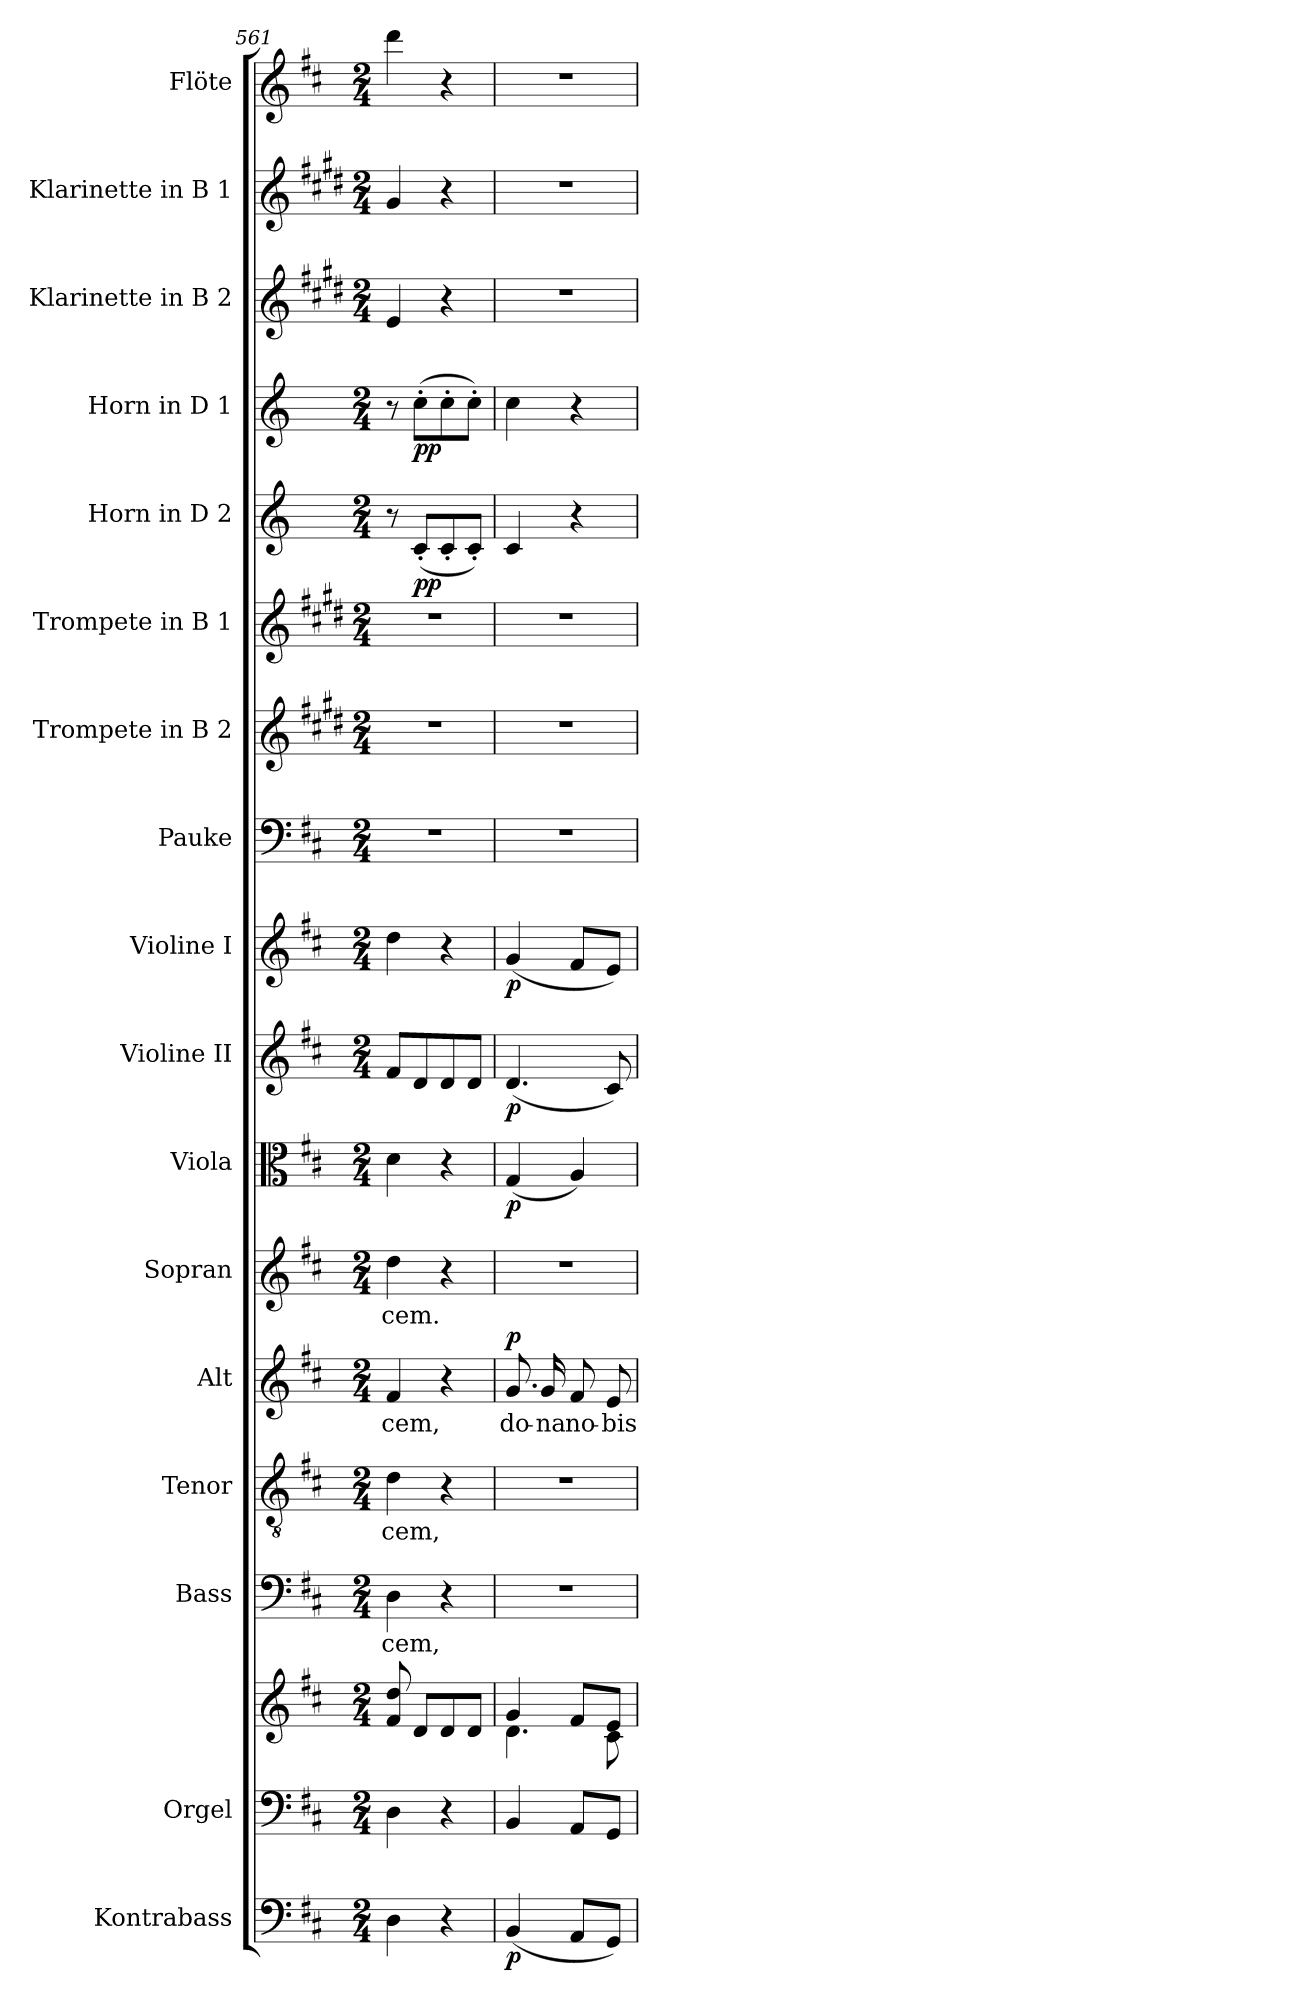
**kern	**dynam	**kern	**kern	**kern	**text	**kern	**text	**kern	**text	**dynam	**kern	**text	**kern	**dynam	**kern	**dynam	**kern	**dynam	**kern	**kern	**kern	**kern	**dynam	**kern	**dynam	**kern	**kern	**kern
*part17	*part17	*part16	*part16	*part15	*part15	*part14	*part14	*part13	*part13	*part13	*part12	*part12	*part11	*part11	*part10	*part10	*part9	*part9	*part8	*part7	*part6	*part5	*part5	*part4	*part4	*part3	*part2	*part1
*staff18	*staff18	*staff17	*staff16	*staff15	*staff15	*staff14	*staff14	*staff13	*staff13	*staff13	*staff12	*staff12	*staff11	*staff11	*staff10	*staff10	*staff9	*staff9	*staff8	*staff7	*staff6	*staff5	*staff5	*staff4	*staff4	*staff3	*staff2	*staff1
*I"Kontrabass	*	*I"Orgel	*	*I"Bass	*	*I"Tenor	*	*I"Alt	*	*	*I"Sopran	*	*I"Viola	*	*I"Violine II	*	*I"Violine I	*	*I"Pauke	*I"Trompete in B 2	*I"Trompete in B 1	*I"Horn in D 2	*	*I"Horn in D 1	*	*I"Klarinette in B 2	*I"Klarinette in B 1	*I"Flöte
*I'Kb.	*	*I'Org.	*	*I'B	*	*I'T	*	*I'A	*	*	*I'S	*	*I'Vla.	*	*I'Vl. II	*	*I'Vl. I	*	*I'Pk.	*I'Trp. 2	*I'Trp. 1	*I'Hrn. 2	*	*I'Hrn. 1	*	*I'Kl. 2	*I'Kl. 1	*I'Fl.
*clefF4	*	*clefF4	*clefG2	*clefF4	*	*clefGv2	*	*clefG2	*	*	*clefG2	*	*clefC3	*	*clefG2	*	*clefG2	*	*clefF4	*clefG2	*clefG2	*clefG2	*	*clefG2	*	*clefG2	*clefG2	*clefG2
*ITrd7c12	*	*	*	*	*	*	*	*	*	*	*	*	*	*	*	*	*	*	*	*ITrd1c2	*ITrd1c2	*ITrd-1c-2	*	*ITrd-1c-2	*	*ITrd1c2	*ITrd1c2	*
*k[f#c#]	*	*k[f#c#]	*k[f#c#]	*k[f#c#]	*	*k[f#c#]	*	*k[f#c#]	*	*	*k[f#c#]	*	*k[f#c#]	*	*k[f#c#]	*	*k[f#c#]	*	*k[f#c#]	*k[f#c#]	*k[f#c#]	*k[f#c#]	*	*k[f#c#]	*	*k[f#c#]	*k[f#c#]	*k[f#c#]
*D:	*	*D:	*D:	*D:	*	*D:	*	*D:	*	*	*D:	*	*D:	*	*D:	*	*D:	*	*D:	*D:	*D:	*D:	*	*D:	*	*D:	*D:	*D:
*M2/4	*	*M2/4	*M2/4	*M2/4	*	*M2/4	*	*M2/4	*	*	*M2/4	*	*M2/4	*	*M2/4	*	*M2/4	*	*M2/4	*M2/4	*M2/4	*M2/4	*	*M2/4	*	*M2/4	*M2/4	*M2/4
=561	=561	=561	=561	=561	=561	=561	=561	=561	=561	=561	=561	=561	=561	=561	=561	=561	=561	=561	=561	=561	=561	=561	=561	=561	=561	=561	=561	=561
!	!	!	!	!	!LO:LY:b	!	!LO:LY:b	!	!LO:LY:b	!	!	!LO:LY:b	!	!	!	!	!	!	!	!	!	!	!	!	!	!	!	!
4DD\	.	4D\	8f#/ 8dd/	4D\	-cem,	4d\	-cem,	4f#/	-cem,	.	4dd\	-cem.	4d\	.	8f#/L	.	4dd\	.	2r	2r	2r	8r	.	8r	.	4d/	4f#/	4ddd\
!	!	!	!	!	!	!	!	!	!	!	!	!	!	!	!	!	!	!	!	!	!	!	!LO:DY:b	!	!LO:DY:b	!	!	!
.	.	.	8d/L	.	.	.	.	.	.	.	.	.	.	.	8d/	.	.	.	.	.	.	(<8d'</L	pp	(>8dd'>\L	pp	.	.	.
4r	.	4r	8d/	4r	.	4r	.	4r	.	.	4r	.	4r	.	8d/	.	4r	.	.	.	.	8d'</	.	8dd'>\	.	4r	4r	4r
.	.	.	8d/J	.	.	.	.	.	.	.	.	.	.	.	8d/J	.	.	.	.	.	.	8d'</J)	.	8dd'>\J)	.	.	.	.
=562	=562	=562	=562	=562	=562	=562	=562	=562	=562	=562	=562	=562	=562	=562	=562	=562	=562	=562	=562	=562	=562	=562	=562	=562	=562	=562	=562	=562
*	*	*	*^	*	*	*	*	*	*	*	*	*	*	*	*	*	*	*	*	*	*	*	*	*	*	*	*	*
!	!LO:DY:b	!	!	!	!	!	!	!	!	!LO:LY:b	!LO:DY:a	!	!	!	!LO:DY:b	!	!LO:DY:b	!	!LO:DY:b	!	!	!	!	!	!	!	!	!	!
(<4BBB/	p	4BB/	4g/	4.d\	2r	.	2r	.	8.g/	do-	p	2r	.	(<4G/	p	(<4.d/	p	(<4g/	p	2r	2r	2r	4d/	.	4dd\	.	2r	2r	2r
!	!	!	!	!	!	!	!	!	!	!LO:LY:b	!	!	!	!	!	!	!	!	!	!	!	!	!	!	!	!	!	!	!
.	.	.	.	.	.	.	.	.	16g/	-na	.	.	.	.	.	.	.	.	.	.	.	.	.	.	.	.	.	.	.
!	!	!	!	!	!	!	!	!	!	!LO:LY:b	!	!	!	!	!	!	!	!	!	!	!	!	!	!	!	!	!	!	!
8AAA/L	.	8AA/L	8f#/L	.	.	.	.	.	8f#/	no-	.	.	.	4A/)	.	.	.	8f#/L	.	.	.	.	4r	.	4r	.	.	.	.
!	!	!	!	!	!	!	!	!	!	!LO:LY:b	!	!	!	!	!	!	!	!	!	!	!	!	!	!	!	!	!	!	!
8GGG/J)	.	8GG/J	8e/J	8c#\	.	.	.	.	8e/	-bis	.	.	.	.	.	8c#/)	.	8e/J)	.	.	.	.	.	.	.	.	.	.	.
*	*	*	*v	*v	*	*	*	*	*	*	*	*	*	*	*	*	*	*	*	*	*	*	*	*	*	*	*	*	*
=	=	=	=	=	=	=	=	=	=	=	=	=	=	=	=	=	=	=	=	=	=	=	=	=	=	=	=	=
*-	*-	*-	*-	*-	*-	*-	*-	*-	*-	*-	*-	*-	*-	*-	*-	*-	*-	*-	*-	*-	*-	*-	*-	*-	*-	*-	*-	*-
